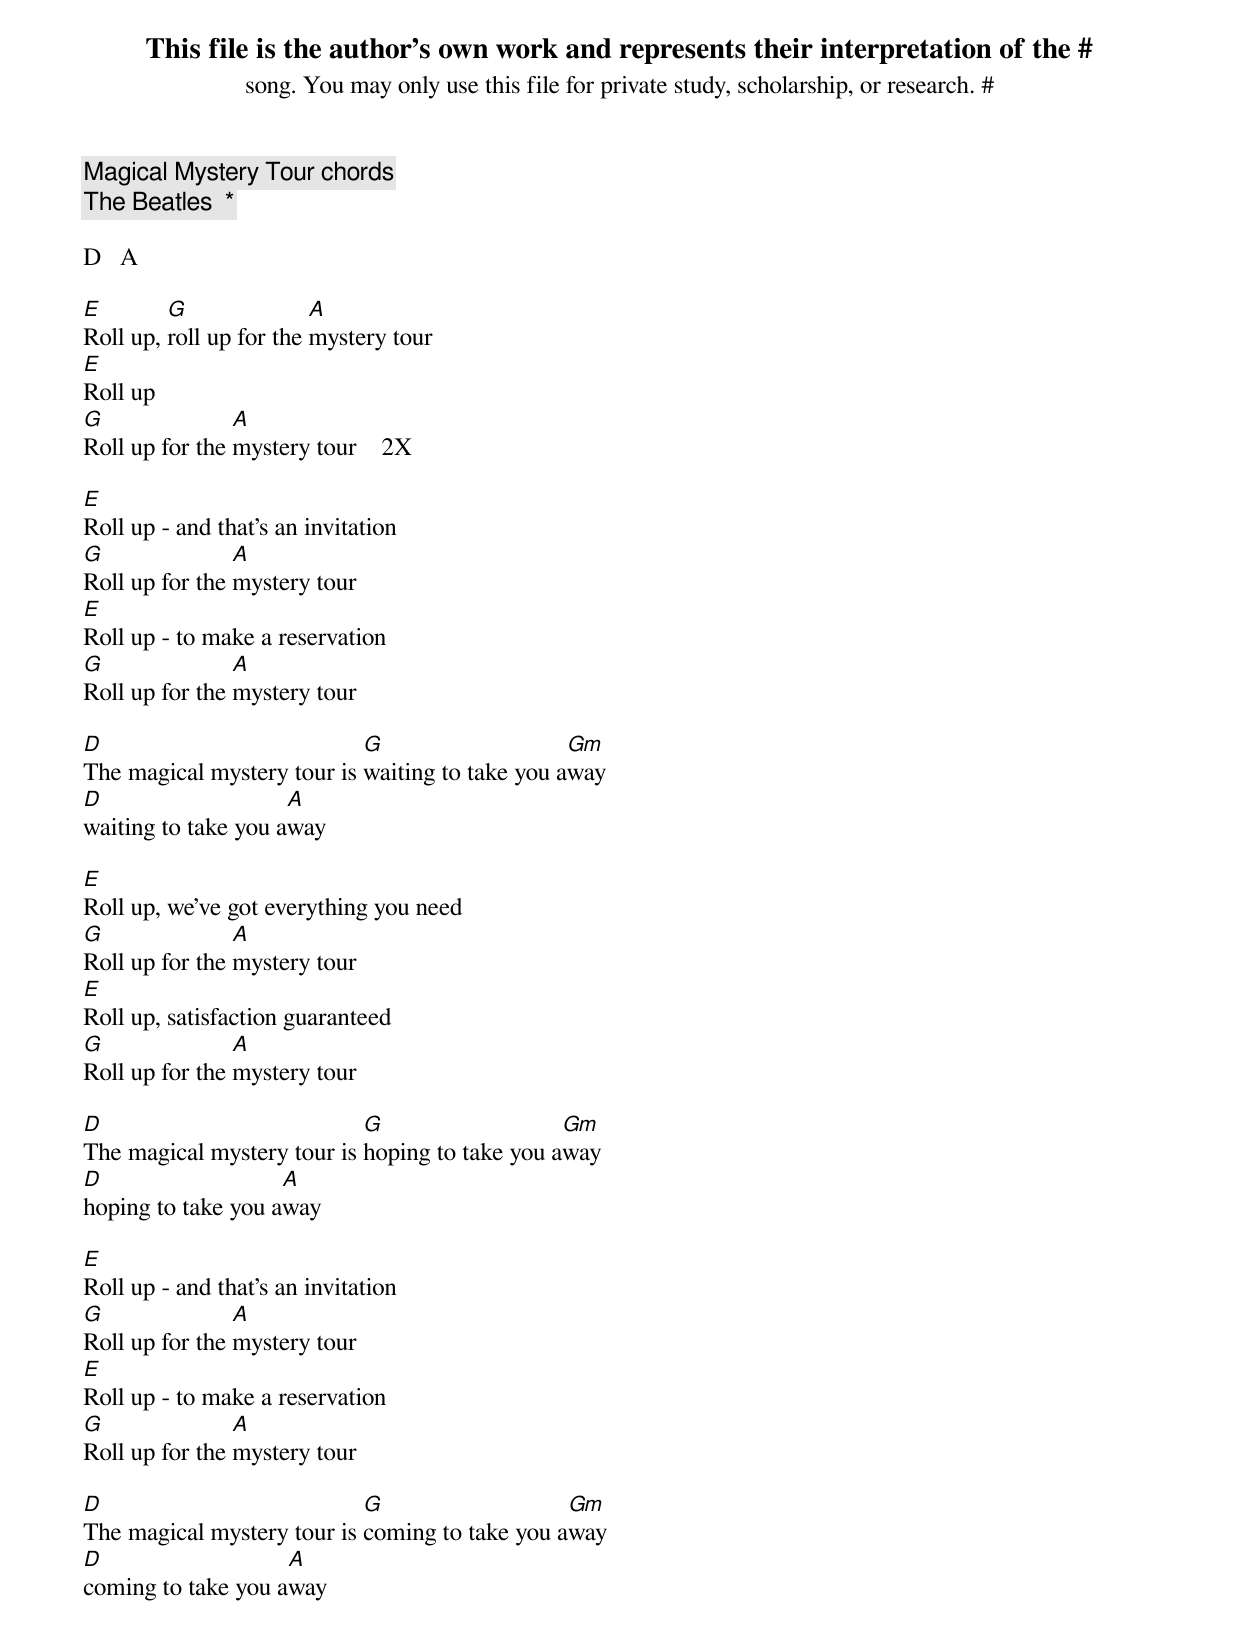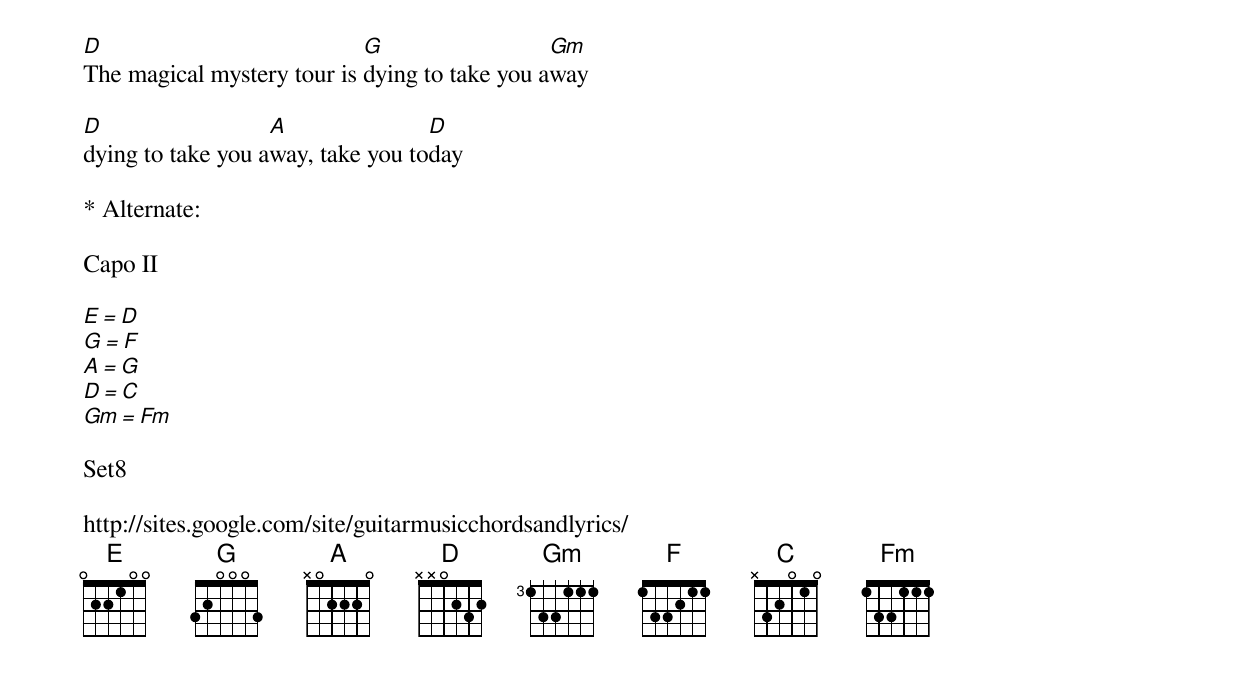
This file is the author's own work and represents their interpretation of the #
song. You may only use this file for private study, scholarship, or research. #
Magical Mystery Tour chords
The Beatles  *

D   A

E        G               A
Roll up, roll up for the mystery tour
E
Roll up
G               A
Roll up for the mystery tour    2X

E
Roll up - and that's an invitation
G               A
Roll up for the mystery tour
E
Roll up - to make a reservation
G               A
Roll up for the mystery tour

D                           G                    Gm
The magical mystery tour is waiting to take you away
D                    A
waiting to take you away

E
Roll up, we've got everything you need
G               A
Roll up for the mystery tour
E
Roll up, satisfaction guaranteed
G               A
Roll up for the mystery tour

D                           G                   Gm
The magical mystery tour is hoping to take you away
D                   A
hoping to take you away

E
Roll up - and that's an invitation
G               A
Roll up for the mystery tour
E
Roll up - to make a reservation
G               A
Roll up for the mystery tour

D                           G                   Gm
The magical mystery tour is coming to take you away
D                   A
coming to take you away

D                           G                  Gm
The magical mystery tour is dying to take you away

D                  A               D
dying to take you away, take you today

* Alternate:

Capo II

E  = D
G  = F
A  = G
D  = C
Gm = Fm

Set8

http://sites.google.com/site/guitarmusicchordsandlyrics/
